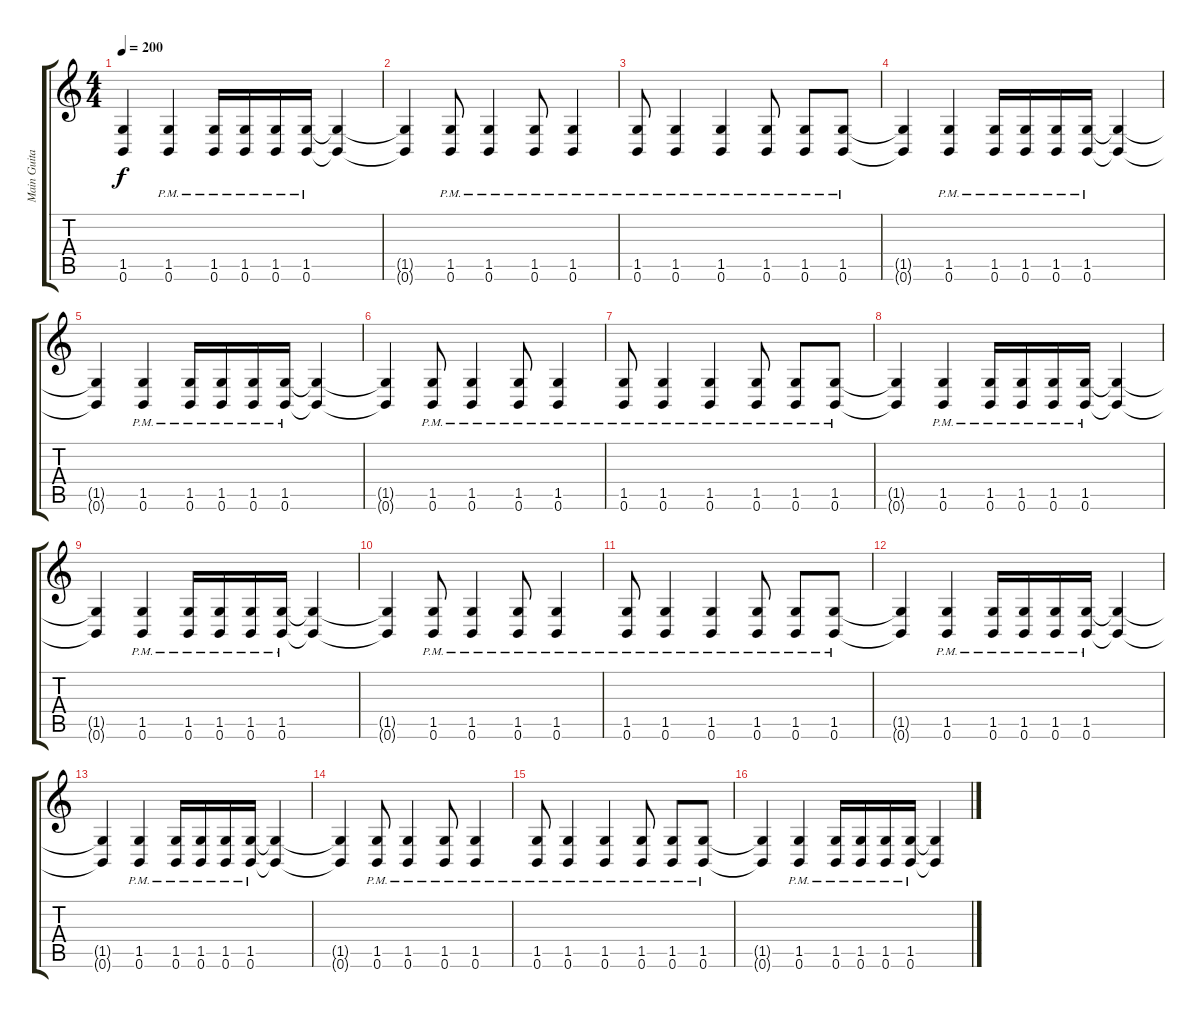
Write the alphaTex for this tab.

\track ("Main Guitar" "Main Guita") {instrument distortionguitar}
\staff {score tabs}
\tuning (Db4 Ab3 E3 B2 Gb2 B1) {hide}
\ts (4 4)
\tempo 200
\clef g2
\ks c
(1.5{t} 0.6{t}).4{dy f} (1.5{pm} 0.6{pm}).4 (1.5{pm} 0.6{pm}).16 (1.5{pm} 0.6{pm}).16 (1.5{pm} 0.6{pm}).16 (1.5{pm} 0.6{pm}).16 (1.5{t} 0.6{t}).4 |
(1.5{t} 0.6{t}).4 (1.5{pm} 0.6{pm}).8 (1.5{pm} 0.6{pm}).4 (1.5{pm} 0.6{pm}).8 (1.5{pm} 0.6{pm}).4 |
(1.5{pm} 0.6{pm}).8 (1.5{pm} 0.6{pm}).4 (1.5{pm} 0.6{pm}).4 (1.5{pm} 0.6{pm}).8 (1.5{pm} 0.6{pm}).8 (1.5{pm} 0.6{pm}).8 |
(1.5{t} 0.6{t}).4 (1.5{pm} 0.6{pm}).4 (1.5{pm} 0.6{pm}).16 (1.5{pm} 0.6{pm}).16 (1.5{pm} 0.6{pm}).16 (1.5{pm} 0.6{pm}).16 (1.5{t} 0.6{t}).4 |
(1.5{t} 0.6{t}).4 (1.5{pm} 0.6{pm}).4 (1.5{pm} 0.6{pm}).16 (1.5{pm} 0.6{pm}).16 (1.5{pm} 0.6{pm}).16 (1.5{pm} 0.6{pm}).16 (1.5{t} 0.6{t}).4 |
(1.5{t} 0.6{t}).4 (1.5{pm} 0.6{pm}).8 (1.5{pm} 0.6{pm}).4 (1.5{pm} 0.6{pm}).8 (1.5{pm} 0.6{pm}).4 |
(1.5{pm} 0.6{pm}).8 (1.5{pm} 0.6{pm}).4 (1.5{pm} 0.6{pm}).4 (1.5{pm} 0.6{pm}).8 (1.5{pm} 0.6{pm}).8 (1.5{pm} 0.6{pm}).8 |
(1.5{t} 0.6{t}).4 (1.5{pm} 0.6{pm}).4 (1.5{pm} 0.6{pm}).16 (1.5{pm} 0.6{pm}).16 (1.5{pm} 0.6{pm}).16 (1.5{pm} 0.6{pm}).16 (1.5{t} 0.6{t}).4 |
(1.5{t} 0.6{t}).4 (1.5{pm} 0.6{pm}).4 (1.5{pm} 0.6{pm}).16 (1.5{pm} 0.6{pm}).16 (1.5{pm} 0.6{pm}).16 (1.5{pm} 0.6{pm}).16 (1.5{t} 0.6{t}).4 |
(1.5{t} 0.6{t}).4 (1.5{pm} 0.6{pm}).8 (1.5{pm} 0.6{pm}).4 (1.5{pm} 0.6{pm}).8 (1.5{pm} 0.6{pm}).4 |
(1.5{pm} 0.6{pm}).8 (1.5{pm} 0.6{pm}).4 (1.5{pm} 0.6{pm}).4 (1.5{pm} 0.6{pm}).8 (1.5{pm} 0.6{pm}).8 (1.5{pm} 0.6{pm}).8 |
(1.5{t} 0.6{t}).4 (1.5{pm} 0.6{pm}).4 (1.5{pm} 0.6{pm}).16 (1.5{pm} 0.6{pm}).16 (1.5{pm} 0.6{pm}).16 (1.5{pm} 0.6{pm}).16 (1.5{t} 0.6{t}).4 |
(1.5{t} 0.6{t}).4 (1.5{pm} 0.6{pm}).4 (1.5{pm} 0.6{pm}).16 (1.5{pm} 0.6{pm}).16 (1.5{pm} 0.6{pm}).16 (1.5{pm} 0.6{pm}).16 (1.5{t} 0.6{t}).4 |
(1.5{t} 0.6{t}).4 (1.5{pm} 0.6{pm}).8 (1.5{pm} 0.6{pm}).4 (1.5{pm} 0.6{pm}).8 (1.5{pm} 0.6{pm}).4 |
(1.5{pm} 0.6{pm}).8 (1.5{pm} 0.6{pm}).4 (1.5{pm} 0.6{pm}).4 (1.5{pm} 0.6{pm}).8 (1.5{pm} 0.6{pm}).8 (1.5{pm} 0.6{pm}).8 |
(1.5{t} 0.6{t}).4 (1.5{pm} 0.6{pm}).4 (1.5{pm} 0.6{pm}).16 (1.5{pm} 0.6{pm}).16 (1.5{pm} 0.6{pm}).16 (1.5{pm} 0.6{pm}).16 (1.5{t} 0.6{t}).4
